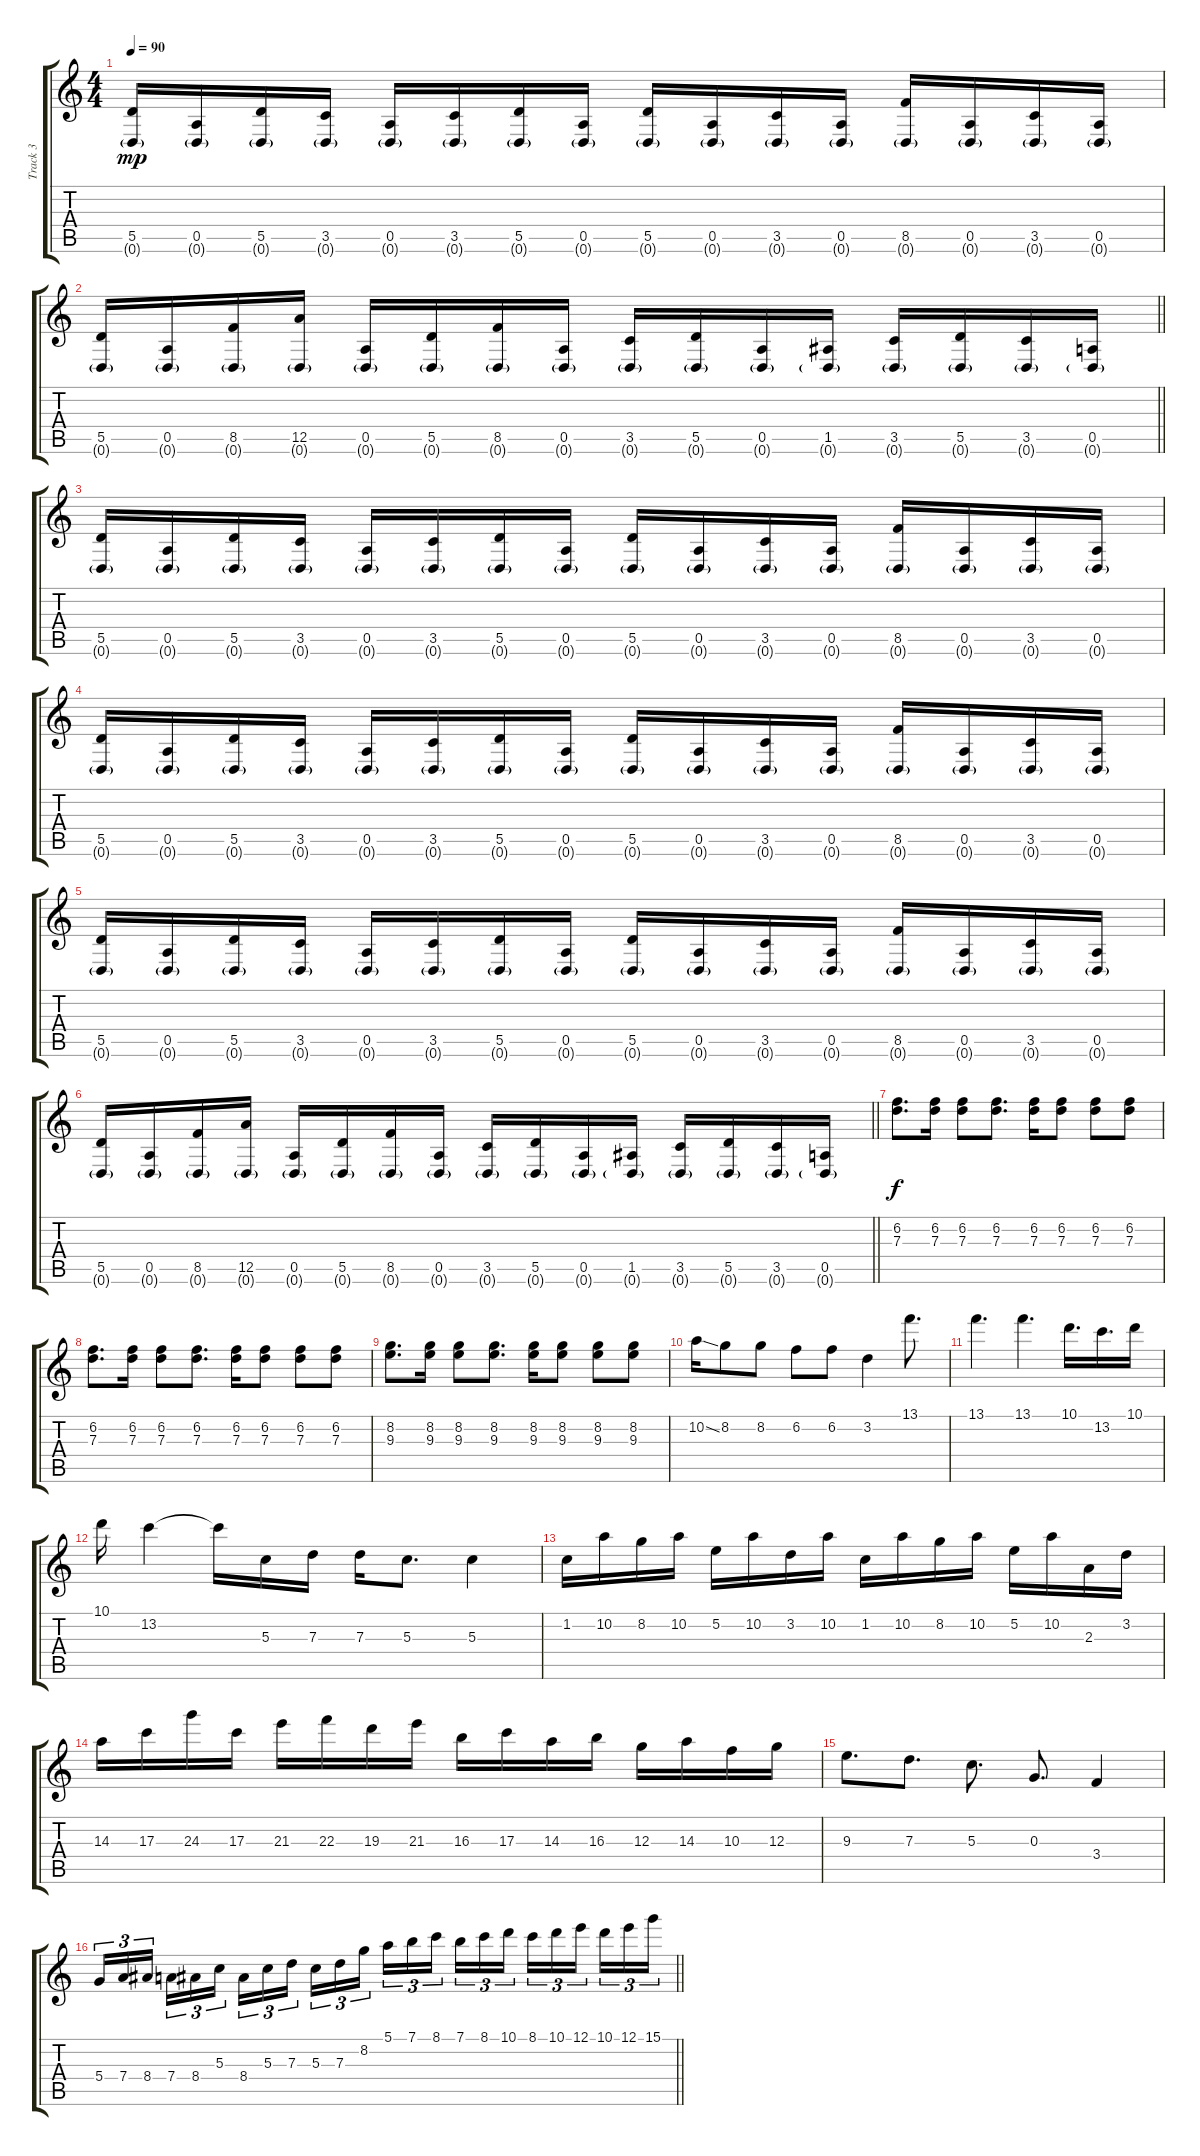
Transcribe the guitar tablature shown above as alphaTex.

\track ("Track 3" "Track 3") {instrument distortionguitar}
\staff {score tabs}
\tuning (E4 B3 G3 D3 A2 D2) {hide}
\ts (4 4)
\tempo 90
\clef g2
\ks c
(5.5 0.6{g}).16{dy mp} (0.5 0.6{g}).16 (5.5 0.6{g}).16 (3.5 0.6{g}).16 (0.5 0.6{g}).16 (3.5 0.6{g}).16 (5.5 0.6{g}).16 (0.5 0.6{g}).16 (5.5 0.6{g}).16 (0.5 0.6{g}).16 (3.5 0.6{g}).16 (0.5 0.6{g}).16 (8.5 0.6{g}).16 (0.5 0.6{g}).16 (3.5 0.6{g}).16 (0.5 0.6{g}).16 |
\barLineRight lightlight
(5.5 0.6{g}).16 (0.5 0.6{g}).16 (8.5 0.6{g}).16 (12.5 0.6{g}).16 (0.5 0.6{g}).16 (5.5 0.6{g}).16 (8.5 0.6{g}).16 (0.5 0.6{g}).16 (3.5 0.6{g}).16 (5.5 0.6{g}).16 (0.5 0.6{g}).16 (1.5 0.6{g}).16 (3.5 0.6{g}).16 (5.5 0.6{g}).16 (3.5 0.6{g}).16 (0.5 0.6{g}).16 |
(5.5 0.6{g}).16 (0.5 0.6{g}).16 (5.5 0.6{g}).16 (3.5 0.6{g}).16 (0.5 0.6{g}).16 (3.5 0.6{g}).16 (5.5 0.6{g}).16 (0.5 0.6{g}).16 (5.5 0.6{g}).16 (0.5 0.6{g}).16 (3.5 0.6{g}).16 (0.5 0.6{g}).16 (8.5 0.6{g}).16 (0.5 0.6{g}).16 (3.5 0.6{g}).16 (0.5 0.6{g}).16 |
(5.5 0.6{g}).16 (0.5 0.6{g}).16 (5.5 0.6{g}).16 (3.5 0.6{g}).16 (0.5 0.6{g}).16 (3.5 0.6{g}).16 (5.5 0.6{g}).16 (0.5 0.6{g}).16 (5.5 0.6{g}).16 (0.5 0.6{g}).16 (3.5 0.6{g}).16 (0.5 0.6{g}).16 (8.5 0.6{g}).16 (0.5 0.6{g}).16 (3.5 0.6{g}).16 (0.5 0.6{g}).16 |
(5.5 0.6{g}).16 (0.5 0.6{g}).16 (5.5 0.6{g}).16 (3.5 0.6{g}).16 (0.5 0.6{g}).16 (3.5 0.6{g}).16 (5.5 0.6{g}).16 (0.5 0.6{g}).16 (5.5 0.6{g}).16 (0.5 0.6{g}).16 (3.5 0.6{g}).16 (0.5 0.6{g}).16 (8.5 0.6{g}).16 (0.5 0.6{g}).16 (3.5 0.6{g}).16 (0.5 0.6{g}).16 |
\barLineRight lightlight
(5.5 0.6{g}).16 (0.5 0.6{g}).16 (8.5 0.6{g}).16 (12.5 0.6{g}).16 (0.5 0.6{g}).16 (5.5 0.6{g}).16 (8.5 0.6{g}).16 (0.5 0.6{g}).16 (3.5 0.6{g}).16 (5.5 0.6{g}).16 (0.5 0.6{g}).16 (1.5 0.6{g}).16 (3.5 0.6{g}).16 (5.5 0.6{g}).16 (3.5 0.6{g}).16 (0.5 0.6{g}).16 |
\section ("" "")
(6.2 7.3).8{d dy f} (6.2 7.3).16 (6.2 7.3).8 (6.2 7.3).8{d} (6.2 7.3).16 (6.2 7.3).8 (6.2 7.3).8 (6.2 7.3).8 |
(6.2 7.3).8{d} (6.2 7.3).16 (6.2 7.3).8 (6.2 7.3).8{d} (6.2 7.3).16 (6.2 7.3).8 (6.2 7.3).8 (6.2 7.3).8 |
(8.2 9.3).8{d} (8.2 9.3).16 (8.2 9.3).8 (8.2 9.3).8{d} (8.2 9.3).16 (8.2 9.3).8 (8.2 9.3).8 (8.2 9.3).8 |
10.2{ss}.16 8.2.8 8.2.8 6.2.8 6.2.8 3.2.4 13.1.8{d} |
13.1.4{d} 13.1.4{d} 10.1.16{d} 13.2.16{d} 10.1.16 |
10.1.16 13.2.4 13.2{t}.16 5.3.16 7.3.16 7.3.16 5.3.8{d} 5.3.4 |
1.2.16 10.2.16 8.2.16 10.2.16 5.2.16 10.2.16 3.2.16 10.2.16 1.2.16 10.2.16 8.2.16 10.2.16 5.2.16 10.2.16 2.3.16 3.2.16 |
14.3.16 17.3.16 24.3.16 17.3.16 21.3.16 22.3.16 19.3.16 21.3.16 16.3.16 17.3.16 14.3.16 16.3.16 12.3.16 14.3.16 10.3.16 12.3.16 |
9.3.8{d} 7.3.8{d} 5.3.8{d} 0.3.8{d} 3.4.4 |
\barLineRight lightlight
5.4.16{tu (3 2)} 7.4.16{tu (3 2)} 8.4.16{tu (3 2) beam splitsecondary} 7.4.16{tu (3 2)} 8.4.16{tu (3 2)} 5.3.16{tu (3 2)} 8.4.16{tu (3 2)} 5.3.16{tu (3 2)} 7.3.16{tu (3 2) beam splitsecondary} 5.3.16{tu (3 2)} 7.3.16{tu (3 2)} 8.2.16{tu (3 2)} 5.1.16{tu (3 2)} 7.1.16{tu (3 2)} 8.1.16{tu (3 2) beam splitsecondary} 7.1.16{tu (3 2)} 8.1.16{tu (3 2)} 10.1.16{tu (3 2)} 8.1.16{tu (3 2)} 10.1.16{tu (3 2)} 12.1.16{tu (3 2) beam splitsecondary} 10.1.16{tu (3 2)} 12.1.16{tu (3 2)} 15.1.16{tu (3 2)}
